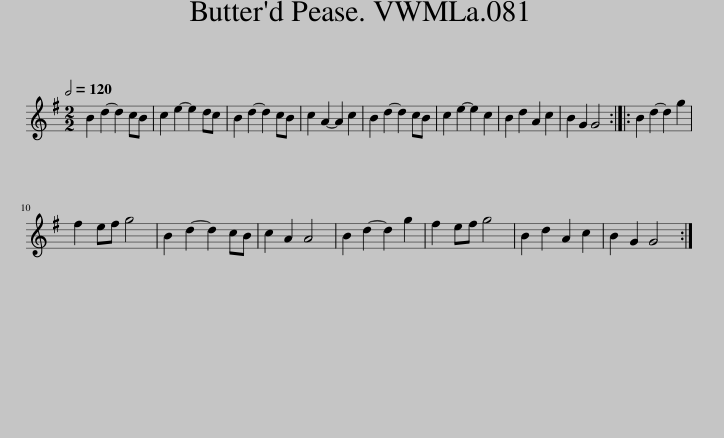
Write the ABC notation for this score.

X:1
L:1/8
Q:1/2=120
M:2/2
I:linebreak $
K:G
V:1 treble
V:1
 B2 d2- d2 cB | c2 e2- e2 dc | B2 d2- d2 cB | c2 A2- A2 c2 | B2 d2- d2 cB | %5
 c2 e2- e2 c2 | B2 d2 A2 c2 | B2 G2 G4 :: B2 d2- d2 g2 |$ f2 ef g4 | %10
 B2 d2- d2 cB | c2 A2 A4 | B2 d2- d2 g2 | f2 ef g4 | B2 d2 A2 c2 | %15
 B2 G2 G4 :| %16
